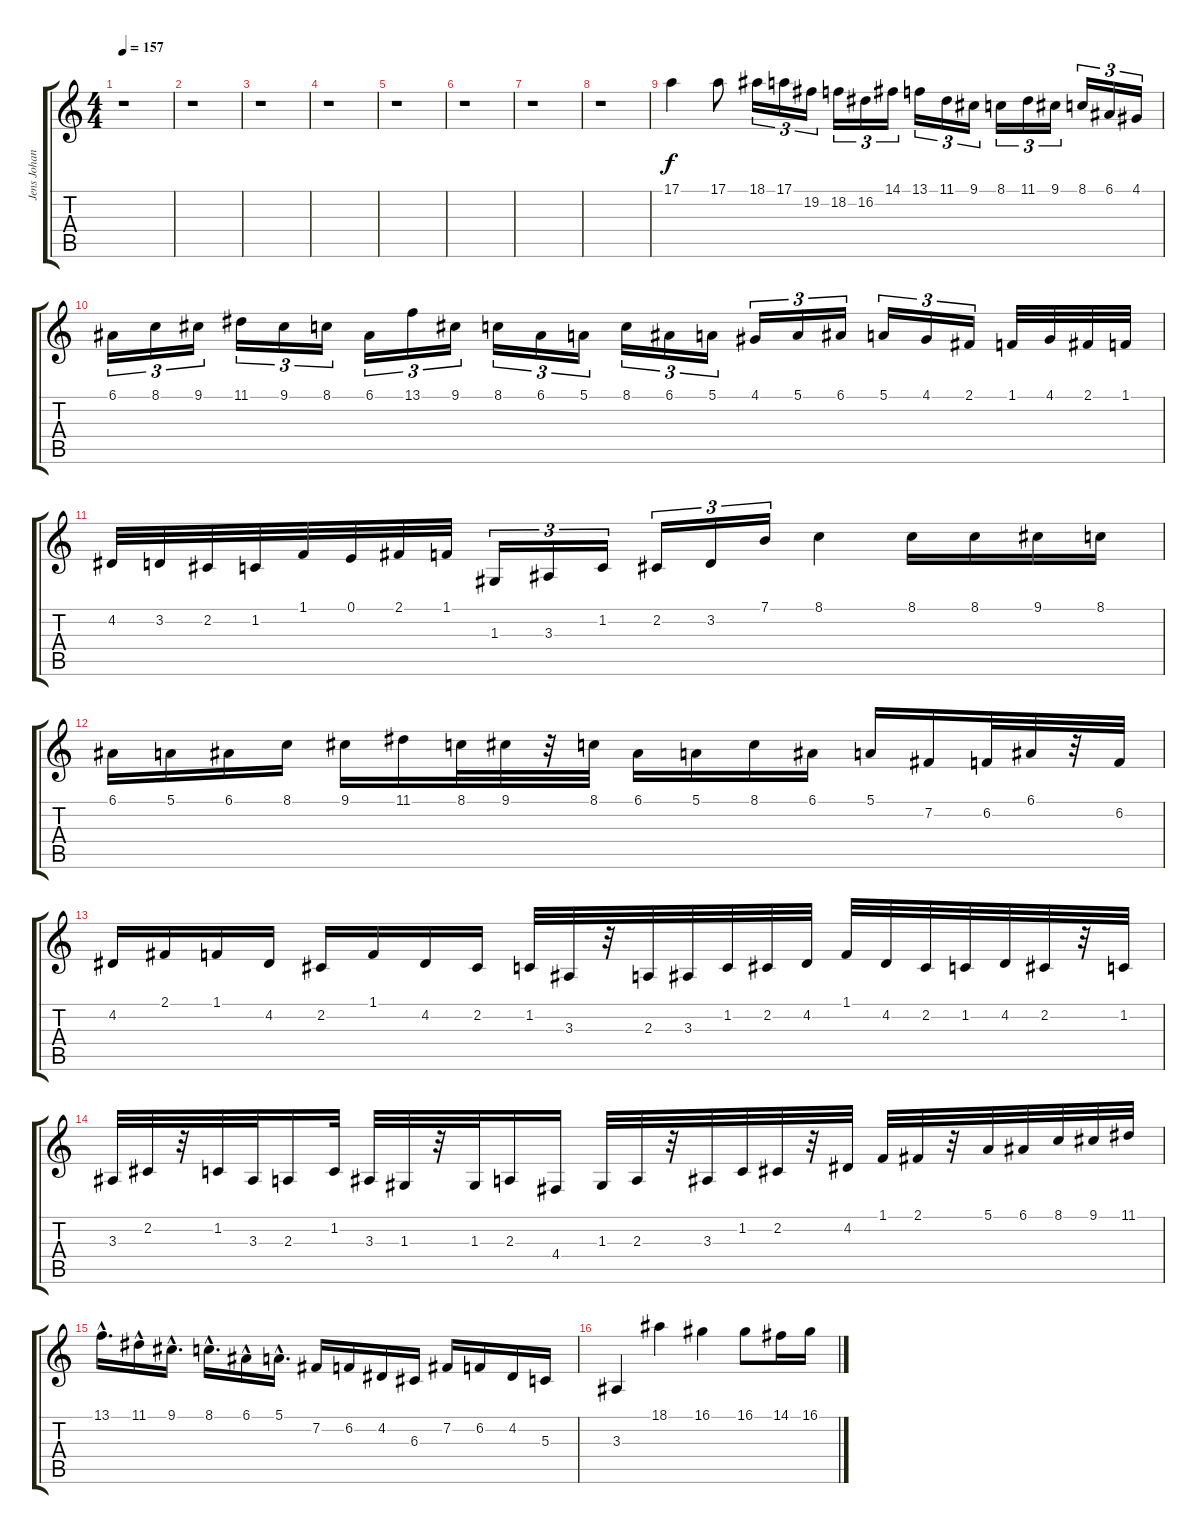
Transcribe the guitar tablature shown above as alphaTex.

\track ("Jens Johansson" "Jens Johan") {instrument pad1newage}
\staff {score tabs}
\tuning (E4 B3 G3 D3 A2 E2) {hide}
\ts (4 4)
\tempo 157
\clef g2
\ks c
r.1{dy f} |
r.1 |
r.1 |
r.1 |
r.1 |
r.1 |
r.1 |
r.1 |
17.1.4 17.1.8 18.1.16{tu (3 2)} 17.1.16{tu (3 2)} 19.2.16{tu (3 2)} 18.2.16{tu (3 2)} 16.2.16{tu (3 2)} 14.1.16{tu (3 2)} 13.1.16{tu (3 2)} 11.1.16{tu (3 2)} 9.1.16{tu (3 2)} 8.1.16{tu (3 2)} 11.1.16{tu (3 2)} 9.1.16{tu (3 2)} 8.1.16{tu (3 2)} 6.1.16{tu (3 2)} 4.1.16{tu (3 2)} |
6.1.16{tu (3 2)} 8.1.16{tu (3 2)} 9.1.16{tu (3 2)} 11.1.16{tu (3 2)} 9.1.16{tu (3 2)} 8.1.16{tu (3 2)} 6.1.16{tu (3 2)} 13.1.16{tu (3 2)} 9.1.16{tu (3 2)} 8.1.16{tu (3 2)} 6.1.16{tu (3 2)} 5.1.16{tu (3 2)} 8.1.16{tu (3 2)} 6.1.16{tu (3 2)} 5.1.16{tu (3 2)} 4.1.16{tu (3 2)} 5.1.16{tu (3 2)} 6.1.16{tu (3 2)} 5.1.16{tu (3 2)} 4.1.16{tu (3 2)} 2.1.16{tu (3 2)} 1.1.32 4.1.32 2.1.32 1.1.32 |
4.2.32 3.2.32 2.2.32 1.2.32 1.1.32 0.1.32 2.1.32 1.1.32 1.3.16{tu (3 2)} 3.3.16{tu (3 2)} 1.2.16{tu (3 2)} 2.2.16{tu (3 2)} 3.2.16{tu (3 2)} 7.1.16{tu (3 2)} 8.1.4 8.1.16 8.1.16 9.1.16 8.1.16 |
6.1.16 5.1.16 6.1.16 8.1.16 9.1.16 11.1.16 8.1.32 9.1.32 r.32 8.1.32 6.1.16 5.1.16 8.1.16 6.1.16 5.1.16 7.2.16 6.2.32 6.1.32 r.32 6.2.32 |
4.2.16 2.1.16 1.1.16 4.2.16 2.2.16 1.1.16 4.2.16 2.2.16 1.2.32 3.3.32 r.32 2.3.32 3.3.32 1.2.32 2.2.32 4.2.32 1.1.32 4.2.32 2.2.32 1.2.32 4.2.32 2.2.32 r.32 1.2.32 |
3.3.32 2.2.32 r.32 1.2.32 3.3.32 2.3.16 1.2.32 3.3.32 1.3.32 r.32 1.3.32 2.3.16 4.4.16 1.3.32 2.3.32 r.32 3.3.32 1.2.32 2.2.32 r.32 4.2.32 1.1.32 2.1.32 r.32 5.1.32 6.1.32 8.1.32 9.1.32 11.1.32 |
13.1{hac}.16{d} 11.1{hac}.16 9.1{hac}.16{d} 8.1{hac}.16{d} 6.1{hac}.16 5.1{hac}.16{d} 7.2.16 6.2.16 4.2.16 6.3.16 7.2.16 6.2.16 4.2.16 5.3.16 |
3.3.4 18.1.4 16.1.4 16.1.8 14.1.16 16.1.16
